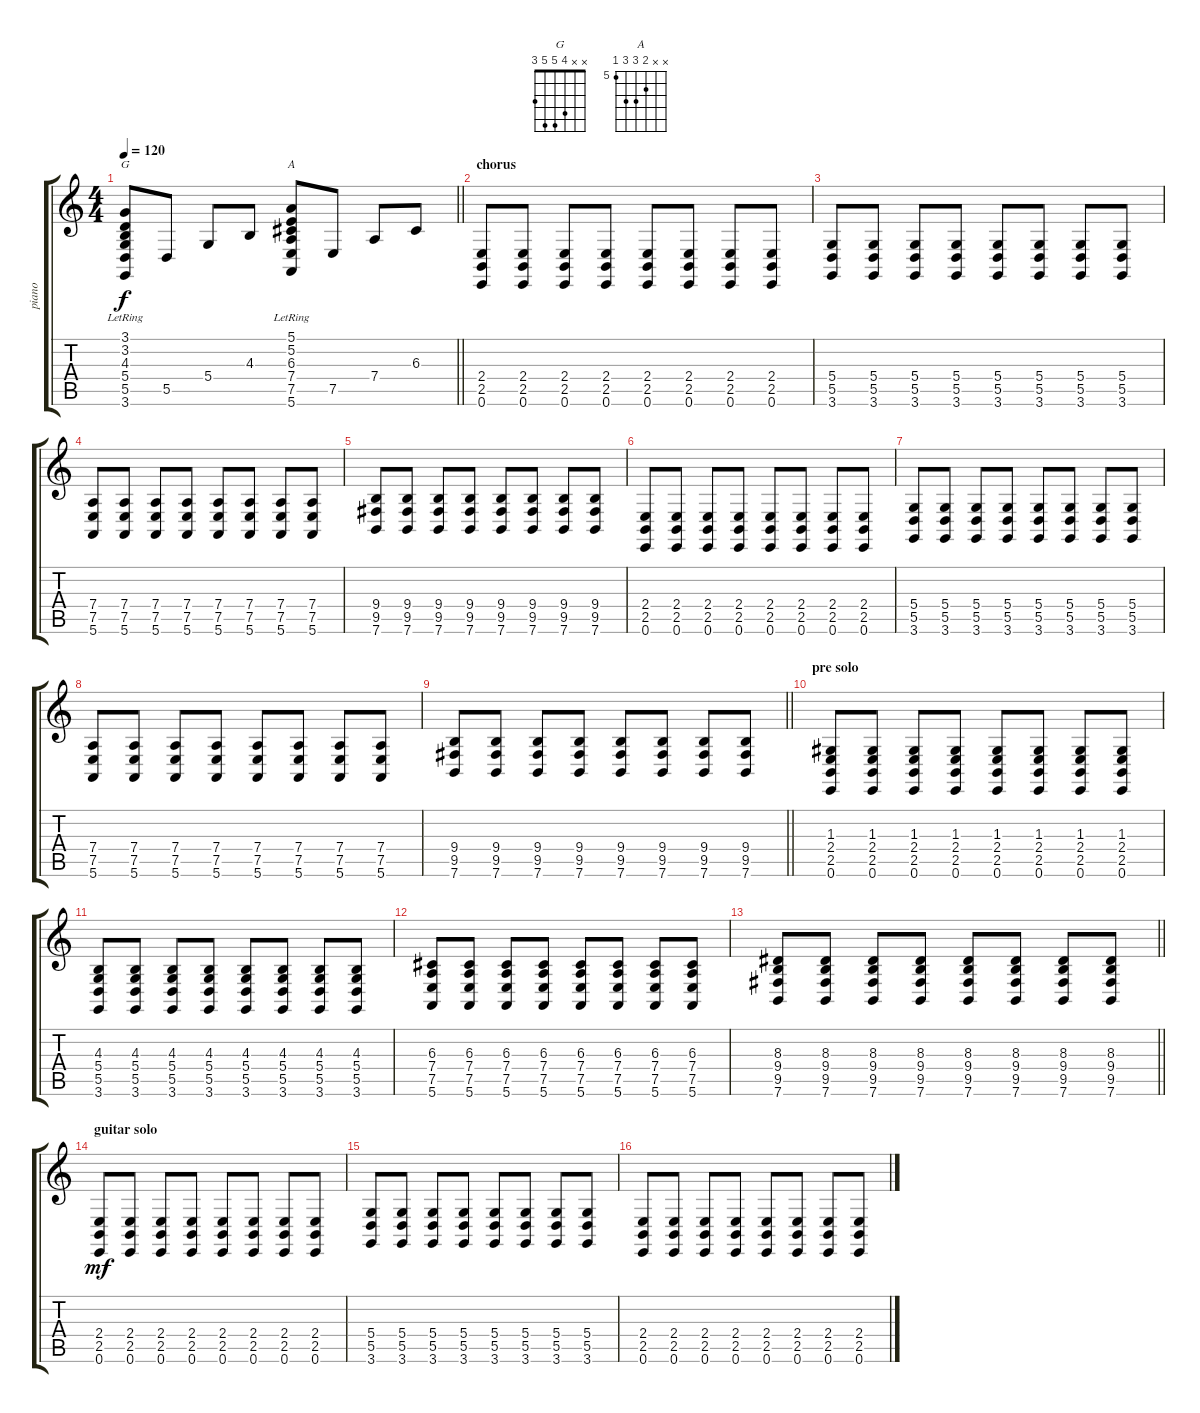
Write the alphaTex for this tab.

\track ("piano" "piano") {instrument electricgrandpiano}
\staff {score tabs}
\tuning (E4 B3 G3 D3 A2 E2) {hide}
\chord ("G" x x 4 5 5 3)
\chord ("A" x x 6 7 7 5) {firstfret 5}
\ts (4 4)
\tempo 120
\clef g2
\barLineRight lightlight
\ks c
(3.1{lr} 3.2{lr} 4.3{lr} 5.4{lr} 5.5{lr} 3.6{lr}).8{ch "G" dy f} 5.5.8 5.4.8 4.3.8 (5.1{lr} 5.2{lr} 6.3{lr} 7.4{lr} 7.5{lr} 5.6{lr}).8{ch "A"} 7.5.8 7.4.8 6.3.8 |
\section ("" "chorus")
(2.4 2.5 0.6).8 (2.4 2.5 0.6).8 (2.4 2.5 0.6).8 (2.4 2.5 0.6).8 (2.4 2.5 0.6).8 (2.4 2.5 0.6).8 (2.4 2.5 0.6).8 (2.4 2.5 0.6).8 |
(5.4 5.5 3.6).8 (5.4 5.5 3.6).8 (5.4 5.5 3.6).8 (5.4 5.5 3.6).8 (5.4 5.5 3.6).8 (5.4 5.5 3.6).8 (5.4 5.5 3.6).8 (5.4 5.5 3.6).8 |
(7.4 7.5 5.6).8 (7.4 7.5 5.6).8 (7.4 7.5 5.6).8 (7.4 7.5 5.6).8 (7.4 7.5 5.6).8 (7.4 7.5 5.6).8 (7.4 7.5 5.6).8 (7.4 7.5 5.6).8 |
(9.4 9.5 7.6).8 (9.4 9.5 7.6).8 (9.4 9.5 7.6).8 (9.4 9.5 7.6).8 (9.4 9.5 7.6).8 (9.4 9.5 7.6).8 (9.4 9.5 7.6).8 (9.4 9.5 7.6).8 |
(2.4 2.5 0.6).8 (2.4 2.5 0.6).8 (2.4 2.5 0.6).8 (2.4 2.5 0.6).8 (2.4 2.5 0.6).8 (2.4 2.5 0.6).8 (2.4 2.5 0.6).8 (2.4 2.5 0.6).8 |
(5.4 5.5 3.6).8 (5.4 5.5 3.6).8 (5.4 5.5 3.6).8 (5.4 5.5 3.6).8 (5.4 5.5 3.6).8 (5.4 5.5 3.6).8 (5.4 5.5 3.6).8 (5.4 5.5 3.6).8 |
(7.4 7.5 5.6).8 (7.4 7.5 5.6).8 (7.4 7.5 5.6).8 (7.4 7.5 5.6).8 (7.4 7.5 5.6).8 (7.4 7.5 5.6).8 (7.4 7.5 5.6).8 (7.4 7.5 5.6).8 |
\barLineRight lightlight
(9.4 9.5 7.6).8 (9.4 9.5 7.6).8 (9.4 9.5 7.6).8 (9.4 9.5 7.6).8 (9.4 9.5 7.6).8 (9.4 9.5 7.6).8 (9.4 9.5 7.6).8 (9.4 9.5 7.6).8 |
\section ("" "pre solo")
(1.3 2.4 2.5 0.6).8 (1.3 2.4 2.5 0.6).8 (1.3 2.4 2.5 0.6).8 (1.3 2.4 2.5 0.6).8 (1.3 2.4 2.5 0.6).8 (1.3 2.4 2.5 0.6).8 (1.3 2.4 2.5 0.6).8 (1.3 2.4 2.5 0.6).8 |
(4.3 5.4 5.5 3.6).8 (4.3 5.4 5.5 3.6).8 (4.3 5.4 5.5 3.6).8 (4.3 5.4 5.5 3.6).8 (4.3 5.4 5.5 3.6).8 (4.3 5.4 5.5 3.6).8 (4.3 5.4 5.5 3.6).8 (4.3 5.4 5.5 3.6).8 |
(6.3 7.4 7.5 5.6).8 (6.3 7.4 7.5 5.6).8 (6.3 7.4 7.5 5.6).8 (6.3 7.4 7.5 5.6).8 (6.3 7.4 7.5 5.6).8 (6.3 7.4 7.5 5.6).8 (6.3 7.4 7.5 5.6).8 (6.3 7.4 7.5 5.6).8 |
\barLineRight lightlight
(8.3 9.4 9.5 7.6).8 (8.3 9.4 9.5 7.6).8 (8.3 9.4 9.5 7.6).8 (8.3 9.4 9.5 7.6).8 (8.3 9.4 9.5 7.6).8 (8.3 9.4 9.5 7.6).8 (8.3 9.4 9.5 7.6).8 (8.3 9.4 9.5 7.6).8 |
\section ("" "guitar solo")
(2.4 2.5 0.6).8{dy mf} (2.4 2.5 0.6).8 (2.4 2.5 0.6).8 (2.4 2.5 0.6).8 (2.4 2.5 0.6).8 (2.4 2.5 0.6).8 (2.4 2.5 0.6).8 (2.4 2.5 0.6).8 |
(5.4 5.5 3.6).8 (5.4 5.5 3.6).8 (5.4 5.5 3.6).8 (5.4 5.5 3.6).8 (5.4 5.5 3.6).8 (5.4 5.5 3.6).8 (5.4 5.5 3.6).8 (5.4 5.5 3.6).8 |
(2.4 2.5 0.6).8 (2.4 2.5 0.6).8 (2.4 2.5 0.6).8 (2.4 2.5 0.6).8 (2.4 2.5 0.6).8 (2.4 2.5 0.6).8 (2.4 2.5 0.6).8 (2.4 2.5 0.6).8
